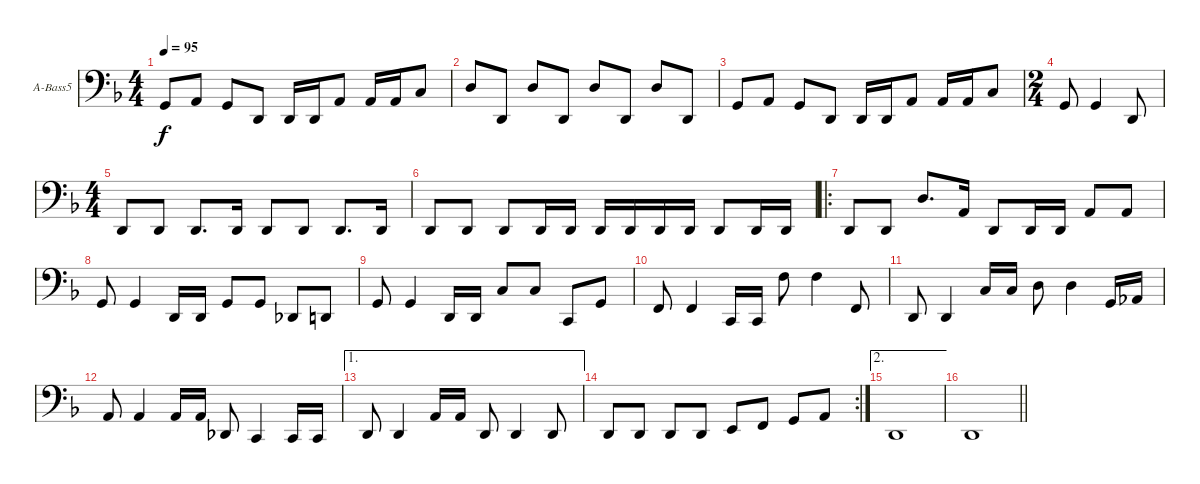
\bracketExtendMode groupsimilarinstruments
\firstSystemTrackNameOrientation horizontal
\otherSystemsTrackNameOrientation horizontal
\track ("Bass" "A-Bass5") {instrument acousticbass}
\staff {score}
\tuning (G2 D2 A1 E1 B0)
\ts (4 4)
\tempo 95
\clef f4
\ks f
3.4.8{dy f} 0.3.8 3.4.8 3.5.8 3.5.16 3.5.16 0.3.8 0.3.16 0.3.16 3.3.8 |
0.2.8 3.5.8 0.2.8 3.5.8 0.2.8 3.5.8 0.2.8 3.5.8 |
3.4.8 0.3.8 3.4.8 3.5.8 3.5.16 3.5.16 0.3.8 0.3.16 0.3.16 3.3.8 |
\ts (2 4)
\beaming (8 2 2)
3.4.8 3.4.4 3.5.8 |
\ts (4 4)
\beaming (8 2 2 2 2)
3.5.8 3.5.8 3.5.8{d} 3.5.16 3.5.8 3.5.8 3.5.8{d} 3.5.16 |
3.5.8 3.5.8 3.5.8 3.5.16 3.5.16 3.5.16 3.5.16 3.5.16 3.5.16 3.5.8 3.5.16 3.5.16 |
\ro
3.5.8 3.5.8 0.2.8{d} 0.3.16 3.5.8 3.5.16 3.5.16 0.3.8 0.3.8 |
3.4.8 3.4.4 3.5.16 3.5.16 8.5.8 8.5.8 2.5.8 3.5.8 |
3.4.8 3.4.4 3.5.16 3.5.16 3.3.8 3.3.8 1.5.8 3.4.8 |
1.4.8 1.4.4 1.5.16 1.5.16 3.2.8 3.2.4 1.4.8 |
3.5.8 3.5.4 3.3.16 3.3.16 0.2.8 0.2.4 3.4.16 4.4.16 |
0.3.8 0.3.4 0.3.16 0.3.16 2.5.8 1.5.4 1.5.16 1.5.16 |
\ae 1
3.5.8 3.5.4 0.3.16 0.3.16 3.5.8 3.5.4 3.5.8 |
\rc 2
3.5.8 3.5.8 3.5.8 3.5.8 0.4.8 1.4.8 3.4.8 0.3.8 |
\ae 2
3.5.1 |
\barLineRight lightlight
3.5.1
